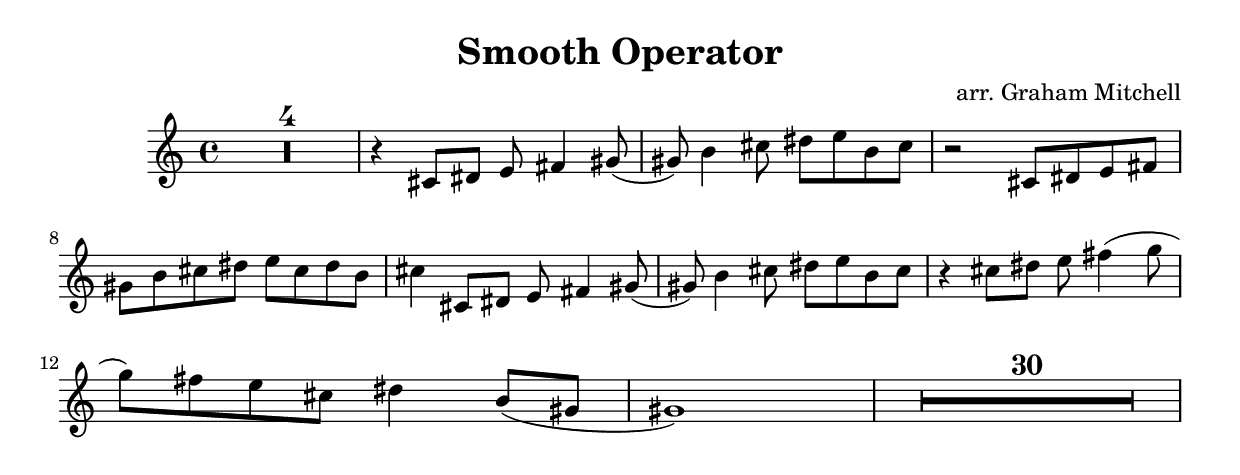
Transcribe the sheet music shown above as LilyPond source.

\version "2.10.33"
\header {
	title = "Smooth Operator"
	arranger = "arr. Graham Mitchell"
}

\transpose g e 
\relative c' {
	\new ChoirStaff <<
		\new Voice = "tenor sax" {
			\clef treble
			\time 4/4
      \compressFullBarRests
			R1*4
      r4 e8 fis g a4 b8(
			b8) d4 e8 fis g d e
			r2 e,8 fis g a
			\break

			b8 d e fis g e fis d
      e4 e,8 fis8 g8 a4 b8(
      b8) d4 e8 fis g d e
			r4 e8 fis g a4 (bes8 
			\break

			bes8) a g e fis4 d8 (b
			b1)
			R1*30

		}	
	>>
}
